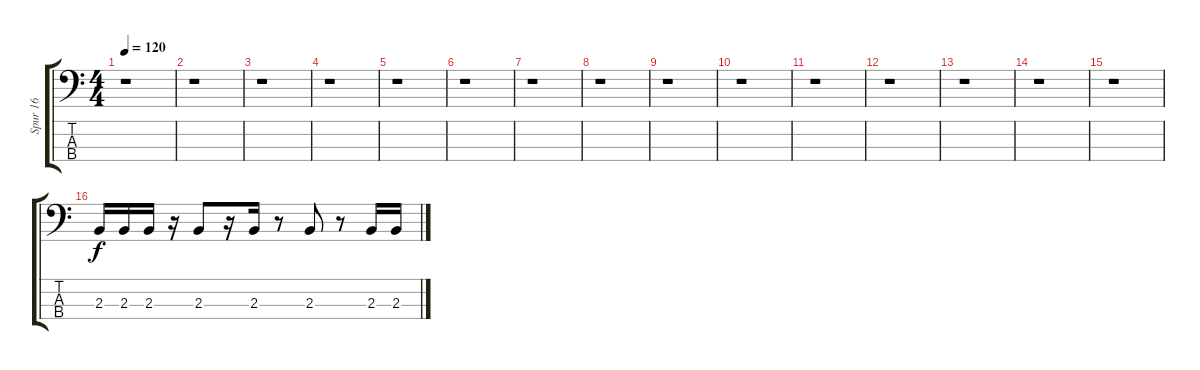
\track ("Spur 16" "Spur 16") {instrument electricbassfinger}
\staff {score tabs}
\tuning (G2 D2 A1 E1) {hide}
\ts (4 4)
\tempo 120
\clef f4
\ks c
r.1{dy f} |
r.1 |
r.1 |
r.1 |
r.1 |
r.1 |
r.1 |
r.1 |
r.1 |
r.1 |
r.1 |
r.1 |
r.1 |
r.1 |
r.1 |
2.3.16 2.3.16 2.3.16 r.16 2.3.8 r.16 2.3.16 r.8 2.3.8 r.8 2.3.16 2.3.16
